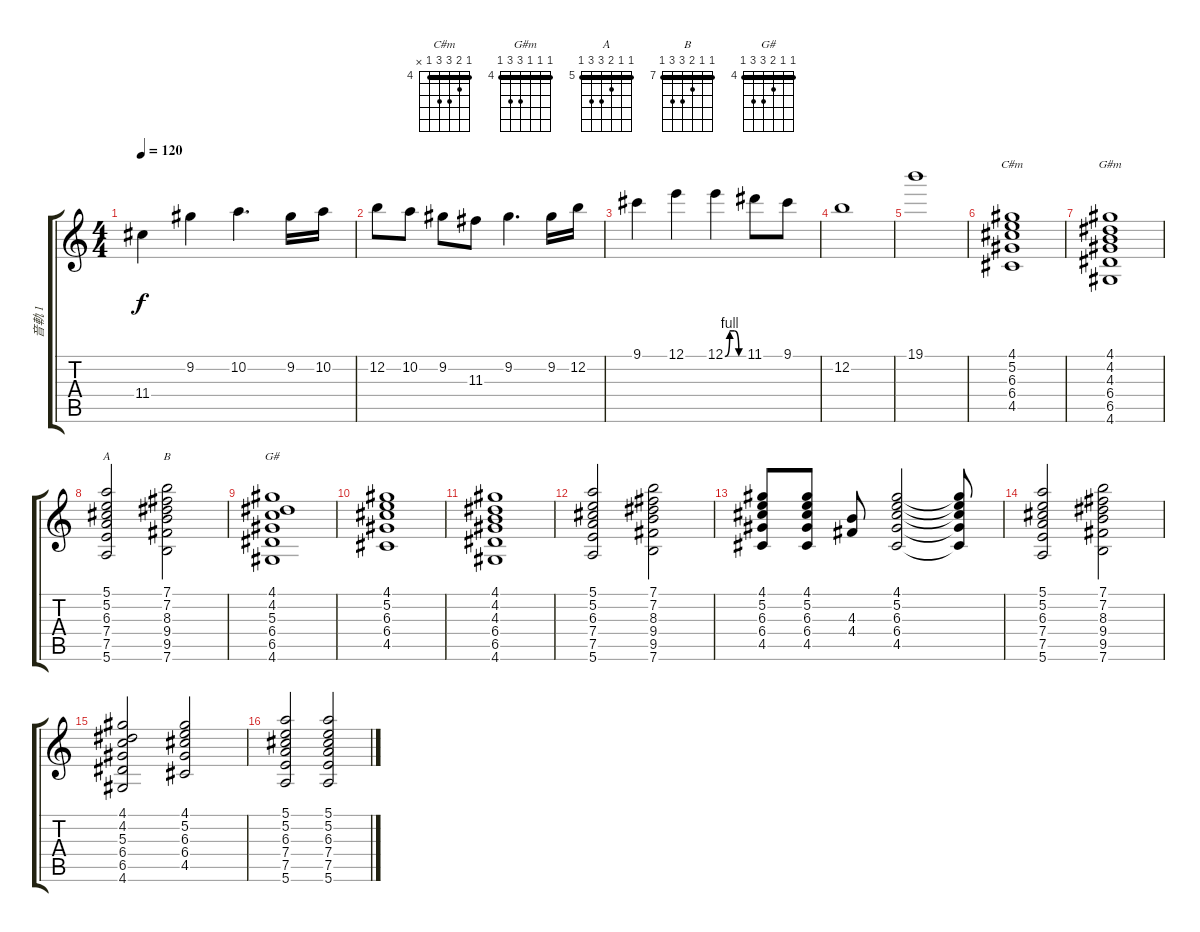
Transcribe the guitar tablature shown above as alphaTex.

\track ("音軌 1" "音軌 1") {instrument overdrivenguitar}
\staff {score tabs}
\tuning (E4 B3 G3 D3 A2 E2) {hide}
\chord ("C#m" 4 5 6 6 4 x) {firstfret 4 barre 4}
\chord ("G#m" 4 4 4 6 6 4) {firstfret 4 barre 4}
\chord ("A" 5 5 6 7 7 5) {firstfret 5 barre 5}
\chord ("B" 7 7 8 9 9 7) {firstfret 7 barre 7}
\chord ("G#" 4 4 5 6 6 4) {firstfret 4 barre 4}
\ts (4 4)
\tempo 120
\clef g2
\ks c
11.4.4{dy f instrument overdrivenguitar} 9.2.4 10.2.4{d} 9.2.16 10.2.16 |
12.2.8 10.2.8 9.2.8 11.3.8 9.2.4{d} 9.2.16 12.2.16 |
9.1.4 12.1.4 12.1{be (custom 0 0 15 4 30 4 45 0 60 0)}.4 11.1.8 9.1.8 |
12.2.1 |
19.1.1 |
(4.1 5.2 6.3 6.4 4.5).1{ch "C#m" instrument electricguitarjazz} |
(4.1 4.2 4.3 6.4 6.5 4.6).1{ch "G#m"} |
(5.1 5.2 6.3 7.4 7.5 5.6).2{ch "A"} (7.1 7.2 8.3 9.4 9.5 7.6).2{ch "B"} |
(4.1 4.2 5.3 6.4 6.5 4.6).1{ch "G#"} |
(4.1 5.2 6.3 6.4 4.5).1 |
(4.1 4.2 4.3 6.4 6.5 4.6).1 |
(5.1 5.2 6.3 7.4 7.5 5.6).2 (7.1 7.2 8.3 9.4 9.5 7.6).2 |
(4.1 5.2 6.3 6.4 4.5).8 (4.1 5.2 6.3 6.4 4.5).8 (4.3 4.4).8 (4.1 5.2 6.3 6.4 4.5).2 (4.1{t} 5.2{t} 6.3{t} 6.4{t} 4.5{t}).8 |
(5.1 5.2 6.3 7.4 7.5 5.6).2 (7.1 7.2 8.3 9.4 9.5 7.6).2 |
(4.1 4.2 5.3 6.4 6.5 4.6).2 (4.1 5.2 6.3 6.4 4.5).2 |
(5.1 5.2 6.3 7.4 7.5 5.6).2 (5.1 5.2 6.3 7.4 7.5 5.6).2
